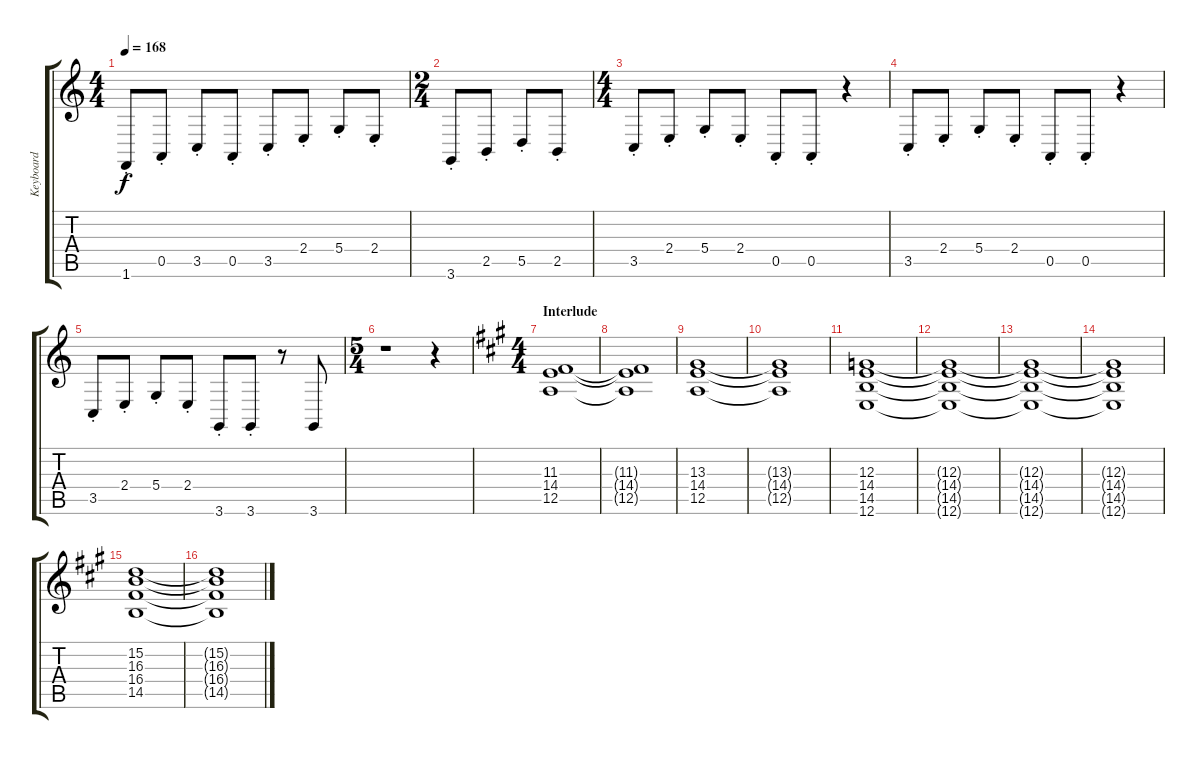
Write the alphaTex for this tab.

\track ("Keyboard" "Keyboard") {instrument lead1square}
\staff {score tabs}
\tuning (E4 B3 G3 D3 A2 E2) {hide}
\ts (4 4)
\tempo 168
\clef g2
\ks c
1.6{st}.8{dy f} 0.5{st}.8 3.5{st}.8 0.5{st}.8 3.5{st}.8 2.4{st}.8 5.4{st}.8 2.4{st}.8 |
\ts (2 4)
3.6{st}.8 2.5{st}.8 5.5{st}.8 2.5{st}.8 |
\ts (4 4)
3.5{st}.8 2.4{st}.8 5.4{st}.8 2.4{st}.8 0.5{st}.8 0.5{st}.8 r.4 |
3.5{st}.8 2.4{st}.8 5.4{st}.8 2.4{st}.8 0.5{st}.8 0.5{st}.8 r.4 |
3.5{st}.8 2.4{st}.8 5.4{st}.8 2.4{st}.8 3.6{st}.8 3.6{st}.8 r.8 3.6.8 |
\ts (5 4)
r.1 r.4 |
\ts (4 4)
\section ("" "Interlude")
\ks a
(11.3 14.4 12.5).1{volume 9 instrument synthstrings1} |
(11.3{t} 14.4{t} 12.5{t}).1 |
(13.3 14.4 12.5).1 |
(13.3{t} 14.4{t} 12.5{t}).1 |
(12.3 14.4 14.5 12.6).1 |
(12.3{t} 14.4{t} 14.5{t} 12.6{t}).1 |
(12.3{t} 14.4{t} 14.5{t} 12.6{t}).1 |
(12.3{t} 14.4{t} 14.5{t} 12.6{t}).1 |
(15.2 16.3 16.4 14.5).1 |
(15.2{t} 16.3{t} 16.4{t} 14.5{t}).1
